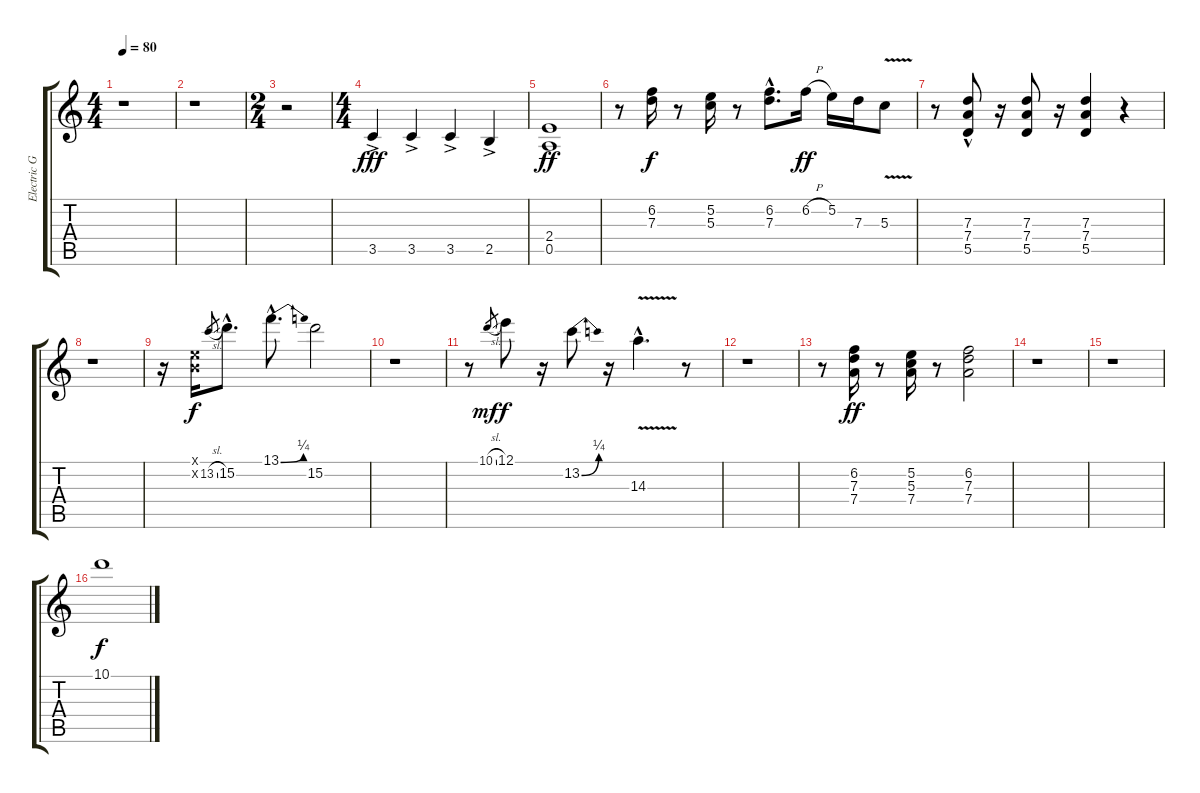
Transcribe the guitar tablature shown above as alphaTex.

\track ("Electric Guitar" "Electric G") {instrument overdrivenguitar}
\staff {score tabs}
\tuning (E4 B3 G3 D3 A2 E2) {hide}
\ts (4 4)
\tempo 80
\clef g2
\ks c
r.1{dy f} |
r.1 |
\ts (2 4)
r.2 |
\ts (4 4)
3.5{ac}.4{dy fff} 3.5{ac}.4 3.5{ac}.4 2.5{ac}.4 |
(2.4 0.5).1{dy ff} |
r.8 (6.2 7.3).16{dy f} r.8 (5.2 5.3).16 r.8 (6.2{hac} 7.3{hac}).8{d} 6.2{h}.16{dy ff} 5.2.16 7.3.16 5.3{v}.8 |
r.8 (7.3{hac} 7.4 5.5{hac}).8 r.16 (7.3 7.4 5.5).8 r.16 (7.3 7.4 5.5).4 r.4 |
r.1 |
r.16 (0.1{x} 0.2{x}).16{dy f} 13.2{sl}.8{gr} 15.2{hac}.8{d} 13.1{be (bend 0 0 60 1) hac}.8{d} 15.2.2 |
r.1 |
r.8 10.1{sl}.8{gr dy mf} 12.1.8{dy f} r.16 13.2{be (bend 0 0 60 1)}.8 r.16 14.3{v hac}.4{d} r.8 |
r.1 |
r.8 (6.2 7.3 7.4).16{dy ff} r.8 (5.2 5.3 7.4).16 r.8 (6.2 7.3 7.4).2 |
r.1 |
r.1 |
10.1.1{dy f}
